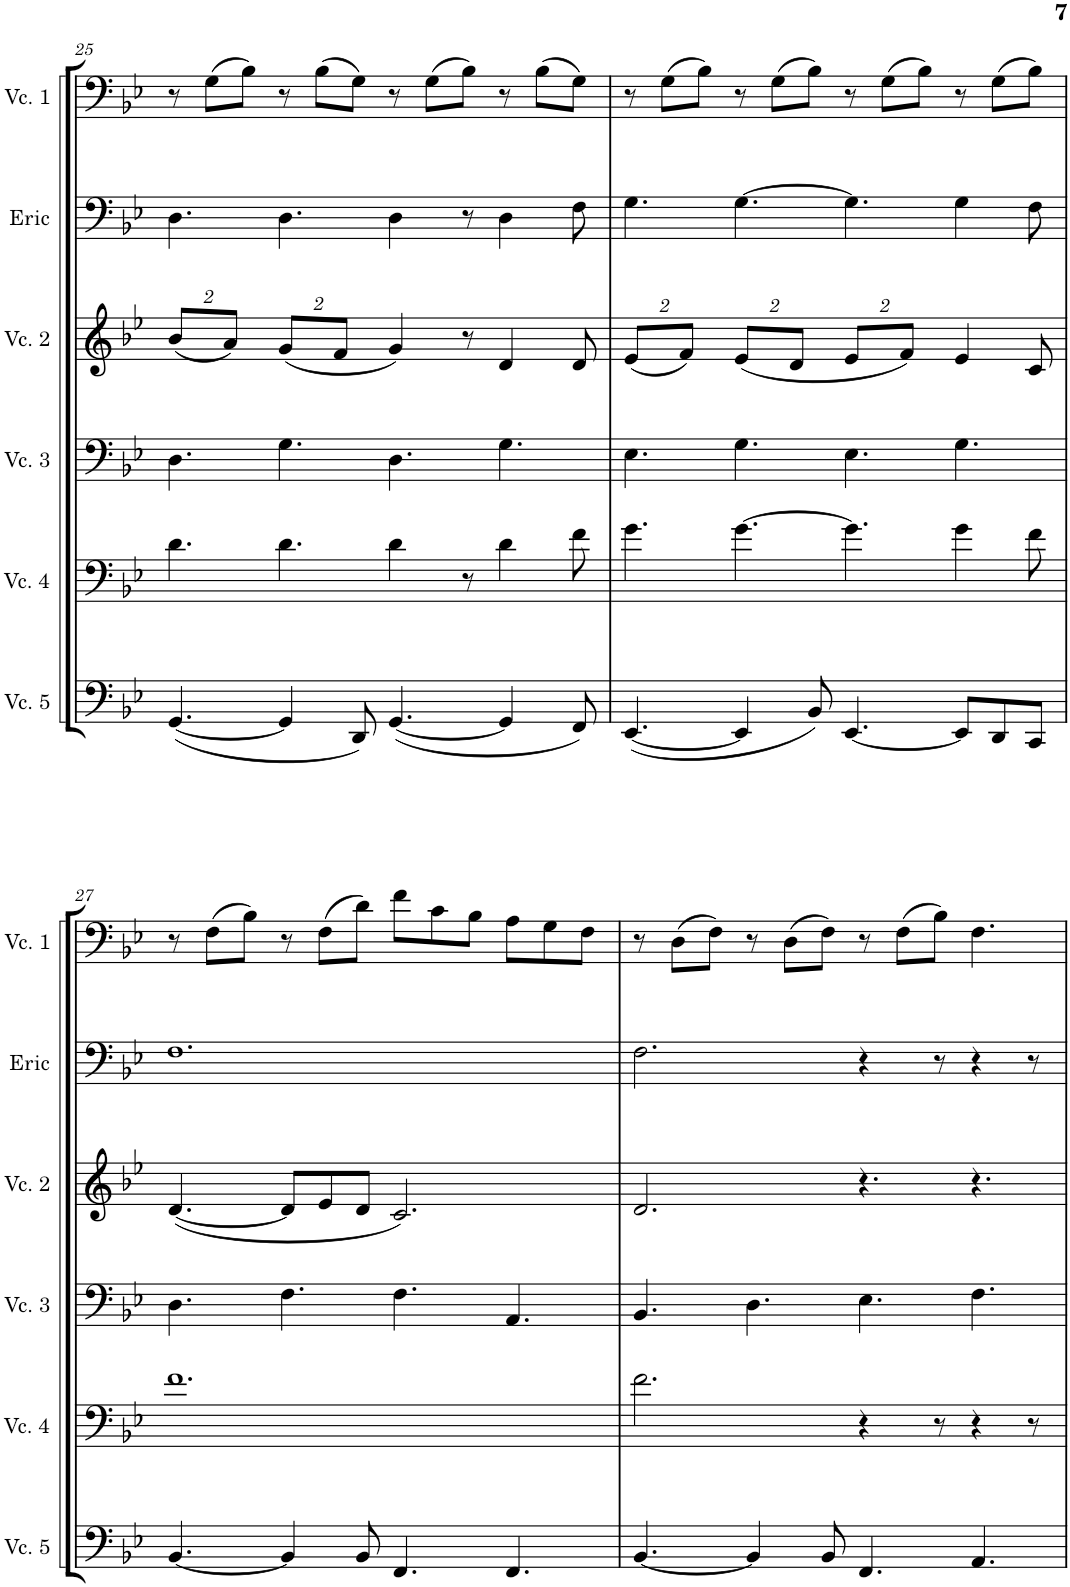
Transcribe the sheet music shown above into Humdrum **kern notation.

**kern	**kern	**kern	**kern	**kern	**kern
*part6	*part5	*part4	*part3	*part2	*part1
*staff6	*staff5	*staff4	*staff3	*staff2	*staff1
*I"Cello 5	*I"Cello 4	*I"Cello 3	*I"Cello 2	*I"Eric	*I"Cello 1
*	*	*	*	*I'Eric	*
!!LO:PB:g=z
*clefF4	*clefF4	*clefF4	*clefG2	*clefF4	*clefF4
*k[b-e-]	*k[b-e-]	*k[b-e-]	*k[b-e-]	*k[b-e-]	*k[b-e-]
*M12/8	*M12/8	*M12/8	*M12/8	*M12/8	*M12/8
*	*	*	*Xbrackettup	*	*
=25	=25	=25	=25	=25	=25
([4.GG/	4.d\	4.D\	(16%3b-/L	4.D\	8r
.	.	.	.	.	(8G\L
.	.	.	16%3a/J)	.	.
.	.	.	.	.	8B-\J)
4GG/]	4.d\	4.G\	(16%3g/L	4.D\	8r
.	.	.	.	.	(8B-\L
.	.	.	16%3f/J	.	.
8DD/)	.	.	.	.	8G\J)
([4.GG/	4d\	4.D\	4g/)	4D\	8r
.	.	.	.	.	(8G\L
.	8r	.	8r	8r	8B-\J)
4GG/]	4d\	4.G\	4d/	4D\	8r
.	.	.	.	.	(8B-\L
8FF/)	8f\	.	8d/	8F\	8G\J)
=26	=26	=26	=26	=26	=26
([4.EE-/	4.g\	4.E-\	(16%3e-/L	4.G\	8r
.	.	.	.	.	(8G\L
.	.	.	16%3f/J)	.	.
.	.	.	.	.	8B-\J)
4EE-/]	[4.g\	4.G\	(16%3e-/L	[4.G\	8r
.	.	.	.	.	(8G\L
.	.	.	16%3d/J	.	.
8BB-/)	.	.	.	.	8B-\J)
[4.EE-/	4.g\]	4.E-\	16%3e-/L	4.G\]	8r
.	.	.	.	.	(8G\L
.	.	.	16%3f/J)	.	.
.	.	.	.	.	8B-\J)
8EE-/L]	4g\	4.G\	4e-/	4G\	8r
8DD/	.	.	.	.	(8G\L
8CC/J	8f\	.	8c/	8F\	8B-\J)
!!LO:LB:g=z
=27	=27	=27	=27	=27	=27
[4.BB-/	1.f	4.D\	([4.d/	1.F	8r
.	.	.	.	.	(8F\L
.	.	.	.	.	8B-\J)
4BB-/]	.	4.F\	8d/L]	.	8r
.	.	.	8e-/	.	(8F\L
8BB-/	.	.	8d/J	.	8d\J)
4.FF/	.	4.F\	2.c/)	.	8f\L
.	.	.	.	.	8c\
.	.	.	.	.	8B-\J
4.FF/	.	4.AA/	.	.	8A\L
.	.	.	.	.	8G\
.	.	.	.	.	8F\J
=28	=28	=28	=28	=28	=28
[4.BB-/	2.f\	4.BB-/	2.d/	2.F\	8r
.	.	.	.	.	(8D\L
.	.	.	.	.	8F\J)
4BB-/]	.	4.D\	.	.	8r
.	.	.	.	.	(8D\L
8BB-/	.	.	.	.	8F\J)
4.FF/	4r	4.E-\	4.r	4r	8r
.	.	.	.	.	(8F\L
.	8r	.	.	8r	8B-\J)
4.AA/	4r	4.F\	4.r	4r	4.F\
.	8r	.	.	8r	.
=	=	=	=	=	=
*-	*-	*-	*-	*-	*-
